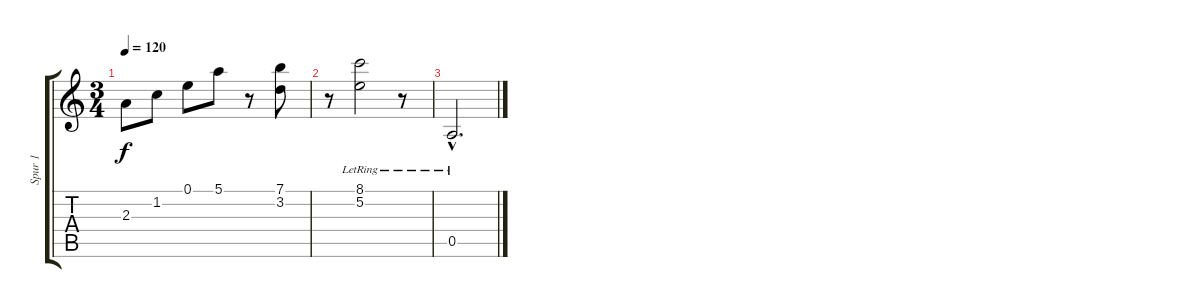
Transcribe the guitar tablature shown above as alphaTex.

\track ("Spur 1" "Spur 1") {instrument acousticguitarnylon}
\staff {score tabs}
\tuning (E4 B3 G3 D3 A2 E2) {hide}
\ts (3 4)
\tempo 120
\clef g2
\ks c
2.3.8{dy f} 1.2.8 0.1.8 5.1.8 r.8 (7.1 3.2).8 |
r.8 (8.1{lr} 5.2{lr}).2 r.8 |
0.5{hac lr}.2{d}
